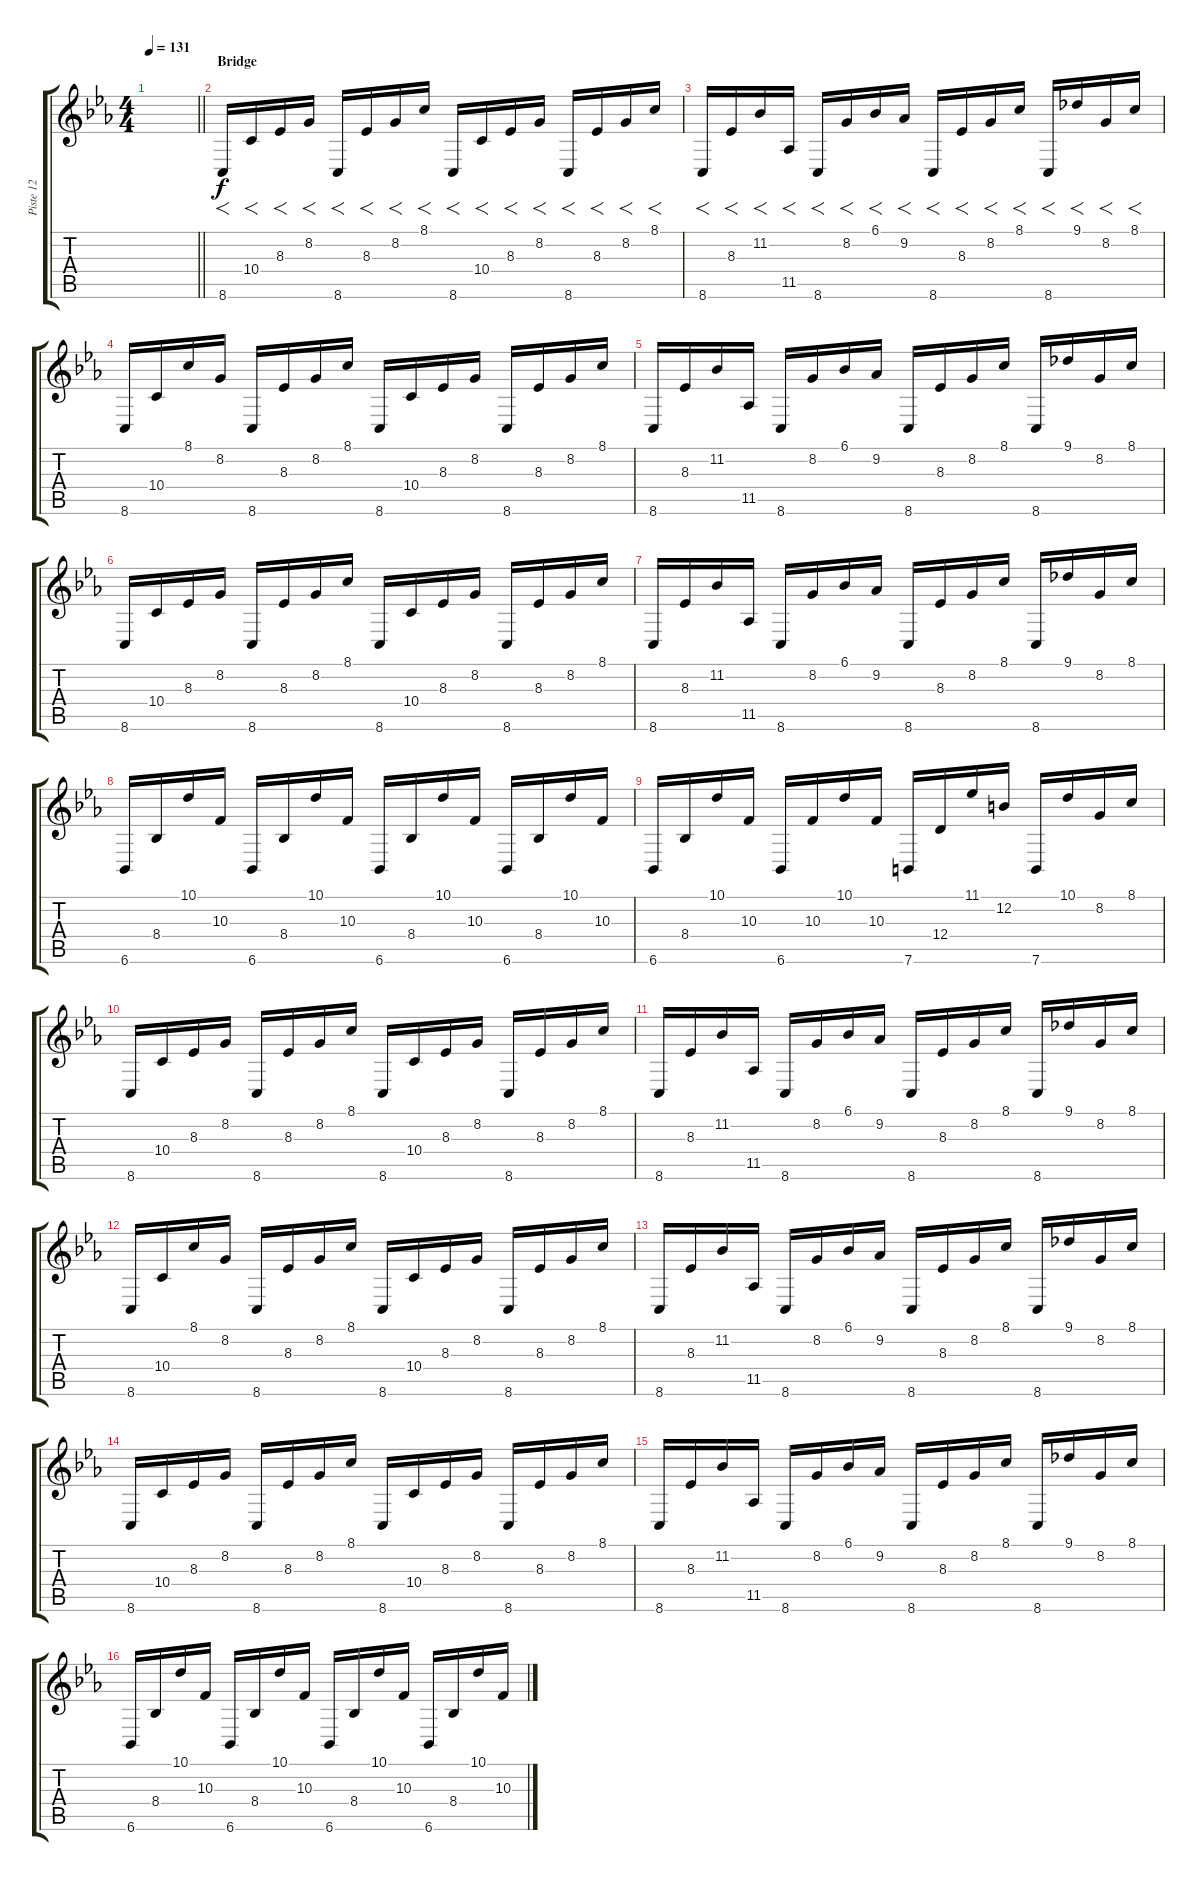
\track ("Piste 12" "Piste 12") {instrument lead2sawtooth}
\staff {score tabs}
\tuning (E4 B3 G3 D3 A2 E2) {hide}
\ts (4 4)
\tempo 131
\clef g2
\barLineRight lightlight
\ks cminor
|
\section ("" "Bridge")
8.6.16{f} 10.4.16{f} 8.3.16{f} 8.2.16{f} 8.6.16{f} 8.3.16{f} 8.2.16{f} 8.1.16{f} 8.6.16{f} 10.4.16{f} 8.3.16{f} 8.2.16{f} 8.6.16{f} 8.3.16{f} 8.2.16{f} 8.1.16{f} |
8.6.16{f} 8.3.16{f} 11.2.16{f} 11.5.16{f} 8.6.16{f} 8.2.16{f} 6.1.16{f} 9.2.16{f} 8.6.16{f} 8.3.16{f} 8.2.16{f} 8.1.16{f} 8.6.16{f} 9.1.16{f} 8.2.16{f} 8.1.16{f} |
8.6.16 10.4.16 8.1.16 8.2.16 8.6.16 8.3.16 8.2.16 8.1.16 8.6.16 10.4.16 8.3.16 8.2.16 8.6.16 8.3.16 8.2.16 8.1.16 |
8.6.16 8.3.16 11.2.16 11.5.16 8.6.16 8.2.16 6.1.16 9.2.16 8.6.16 8.3.16 8.2.16 8.1.16 8.6.16 9.1.16 8.2.16 8.1.16 |
8.6.16 10.4.16 8.3.16 8.2.16 8.6.16 8.3.16 8.2.16 8.1.16 8.6.16 10.4.16 8.3.16 8.2.16 8.6.16 8.3.16 8.2.16 8.1.16 |
8.6.16 8.3.16 11.2.16 11.5.16 8.6.16 8.2.16 6.1.16 9.2.16 8.6.16 8.3.16 8.2.16 8.1.16 8.6.16 9.1.16 8.2.16 8.1.16 |
6.6.16 8.4.16 10.1.16 10.3.16 6.6.16 8.4.16 10.1.16 10.3.16 6.6.16 8.4.16 10.1.16 10.3.16 6.6.16 8.4.16 10.1.16 10.3.16 |
6.6.16 8.4.16 10.1.16 10.3.16 6.6.16 10.3.16 10.1.16 10.3.16 7.6.16 12.4.16 11.1.16 12.2.16 7.6.16 10.1.16 8.2.16 8.1.16 |
8.6.16 10.4.16 8.3.16 8.2.16 8.6.16 8.3.16 8.2.16 8.1.16 8.6.16 10.4.16 8.3.16 8.2.16 8.6.16 8.3.16 8.2.16 8.1.16 |
8.6.16 8.3.16 11.2.16 11.5.16 8.6.16 8.2.16 6.1.16 9.2.16 8.6.16 8.3.16 8.2.16 8.1.16 8.6.16 9.1.16 8.2.16 8.1.16 |
8.6.16 10.4.16 8.1.16 8.2.16 8.6.16 8.3.16 8.2.16 8.1.16 8.6.16 10.4.16 8.3.16 8.2.16 8.6.16 8.3.16 8.2.16 8.1.16 |
8.6.16 8.3.16 11.2.16 11.5.16 8.6.16 8.2.16 6.1.16 9.2.16 8.6.16 8.3.16 8.2.16 8.1.16 8.6.16 9.1.16 8.2.16 8.1.16 |
8.6.16 10.4.16 8.3.16 8.2.16 8.6.16 8.3.16 8.2.16 8.1.16 8.6.16 10.4.16 8.3.16 8.2.16 8.6.16 8.3.16 8.2.16 8.1.16 |
8.6.16 8.3.16 11.2.16 11.5.16 8.6.16 8.2.16 6.1.16 9.2.16 8.6.16 8.3.16 8.2.16 8.1.16 8.6.16 9.1.16 8.2.16 8.1.16 |
6.6.16 8.4.16 10.1.16 10.3.16 6.6.16 8.4.16 10.1.16 10.3.16 6.6.16 8.4.16 10.1.16 10.3.16 6.6.16 8.4.16 10.1.16 10.3.16
